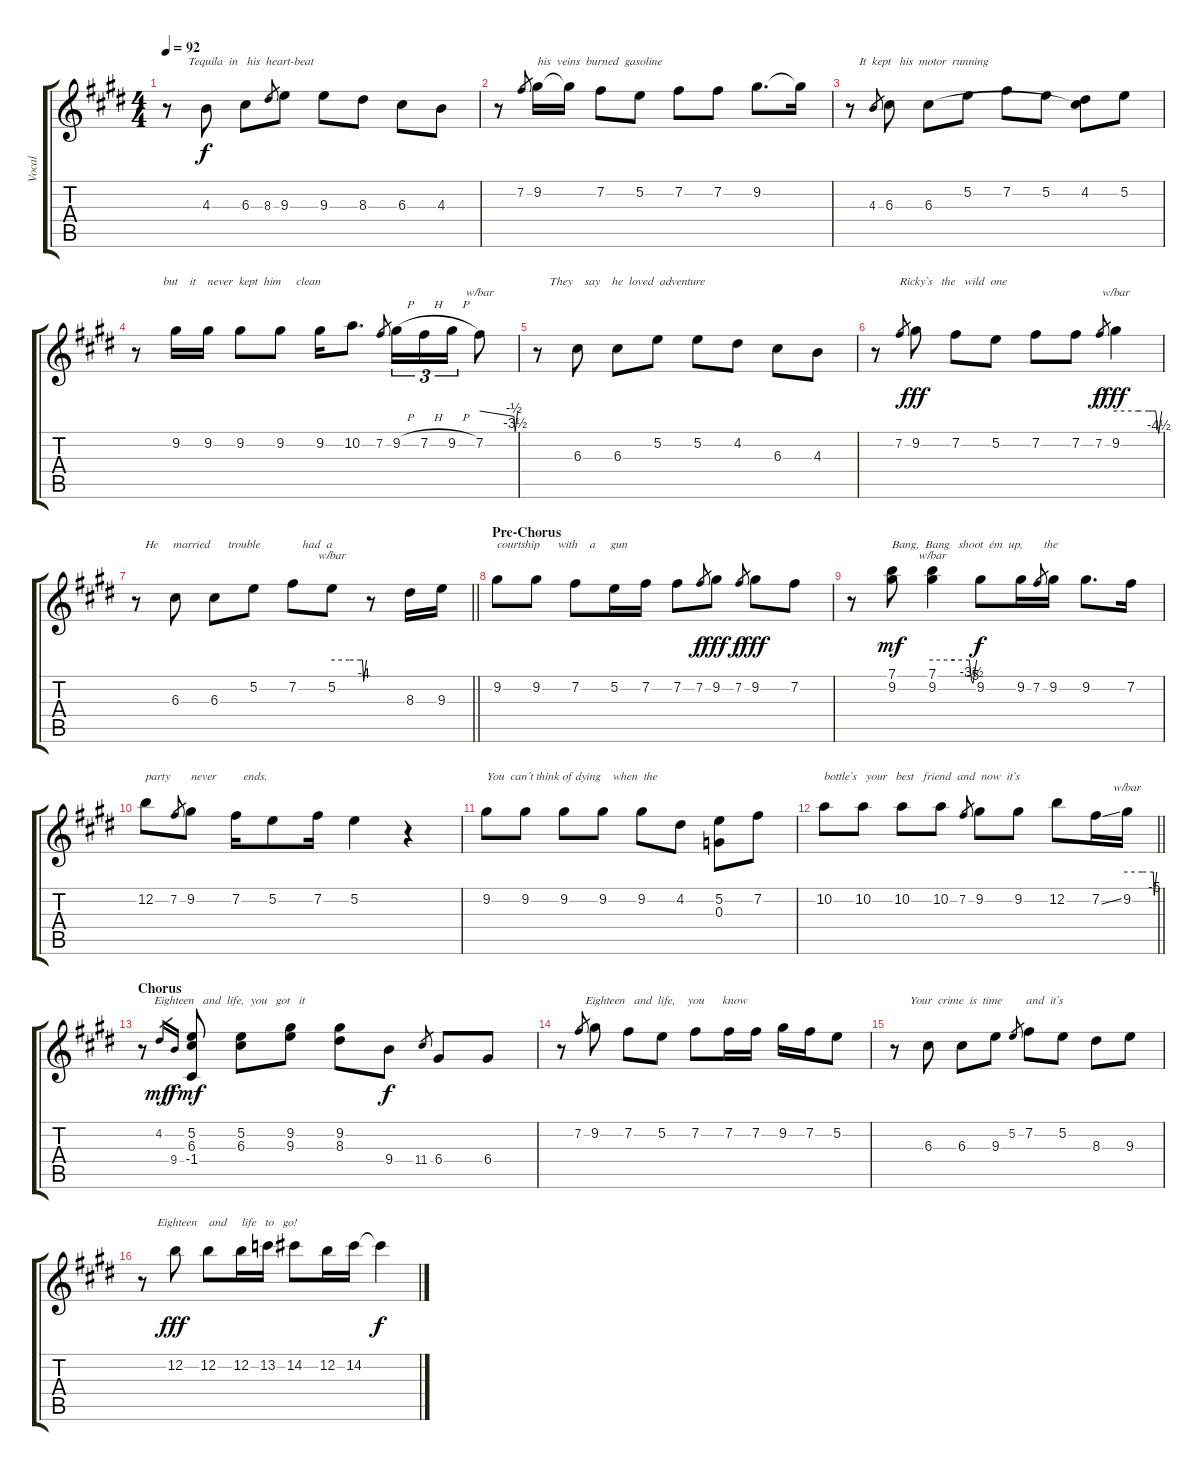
\track ("Vocal" "Vocal") {instrument overdrivenguitar}
\staff {score tabs}
\tuning (E4 B3 G3 D3 A2 E2) {hide}
\ts (4 4)
\tempo 92
\clef g2
\ks e
r.8{txt "       Tequila  in   his  heart-beat" dy f} 4.3.8 6.3.8 8.3.8{gr} 9.3.8 9.3.8 8.3.8 6.3.8 4.3.8 |
r.8 7.2.8{gr} 9.2.16{txt "his  veins  burned  gasoline"} 9.2{t}.16 7.2.8 5.2.8 7.2.8 7.2.8 9.2.8{d} 9.2{t}.16 |
r.8{txt "   It  kept   his  motor  running"} 4.3.8{gr} 6.3.8 6.3.8 5.2.8 7.2.8 5.2.8 (4.2 6.3{t}).8 5.2.8 |
r.8{txt "         but    it    never  kept  him     clean"} 9.2.16 9.2.16 9.2.8 9.2.8 9.2.16 10.2.8{d} 7.2.8{gr} 9.2{h}.16{tu (3 2)} 7.2{h}.16{tu (3 2)} 9.2{h}.16{tu (3 2)} 7.2.8{tbe (custom default 0 0 54 -2 56 -14 60 0)} |
r.8{txt "    They    say    he  loved  adventure"} 6.3.8 6.3.8 5.2.8 5.2.8 4.2.8 6.3.8 4.3.8 |
r.8{txt "        Ricky`s   the   wild  one"} 7.2.8{gr} 9.2.8{dy fff} 7.2.8 5.2.8 7.2.8 7.2.8 7.2.8{gr dy f} 9.2.4{tbe (custom default 0 0 30 0 43 0 46 0 48 0 52 0 56 -18 60 0) dy fff} |
\barLineRight lightlight
r.8{txt "   He     married      trouble              had  a"} 6.3.8 6.3.8 5.2.8 7.2.8 5.2.8{tbe (custom default 0 0 30 0 50 0 53 0 55 -16 60 0)} r.8 8.3.16 9.3.16 |
\section ("" "Pre-Chorus")
9.2.8{txt "courtship      with    a     gun"} 9.2.8 7.2.8 5.2.16 7.2.16 7.2.8 7.2.8{gr dy f} 9.2.8{dy fff} 7.2.8{gr dy f} 9.2.8{dy fff} 7.2.8 |
r.8 (7.1 9.2).8{txt "Bang,  Bang   shoot  ém  up,       the" dy mf} (7.1 9.2).4{tbe (custom default 0 0 30 0 50 0 53 -14 55 -20 60 0)} 9.2.8{dy f} 9.2.16 7.2.8{gr} 9.2.16 9.2.8{d} 7.2.16 |
12.2.8{txt "party       never         ends."} 7.2.8{gr} 9.2.8 7.2.16 5.2.8 7.2.16 5.2.4 r.4 |
9.2.8{txt "You  can´t think of dying    when  the  "} 9.2.8 9.2.8 9.2.8 9.2.8 4.2.8 (5.2 0.3).8 7.2.8 |
\barLineRight lightlight
10.2.8{txt "bottle`s   your   best   friend  and  now  it`s"} 10.2.8 10.2.8 10.2.8 7.2.8{gr} 9.2.8 9.2.8 12.2.8 7.2{ss}.16 9.2.16{tbe (custom default 0 0 30 0 53 0 55 -20 60 0)} |
\section ("" "Chorus")
r.8{txt "    Eighteen   and  life,  you   got   it"} 4.2.16{gr dy mf} 9.4.16{gr dy f} (5.2 6.3 -1.4).8{dy mf} (5.2 6.3).8 (9.2 9.3).8 (9.2 8.3).8 9.4.8{dy f} 11.4.8{gr} 6.4.8 6.4.8 |
r.8{txt "        Eighteen   and  life,    you      know"} 7.2.8{gr} 9.2.8 7.2.8 5.2.8 7.2.8 7.2.16 7.2.16 9.2.16 7.2.16 5.2.8 |
r.8{txt "     Your  crime  is  time        and  it`s"} 6.3.8 6.3.8 9.3.8 5.2.8{gr} 7.2.8 5.2.8 8.3.8 9.3.8 |
r.8{txt "     Eighteen    and     life   to   go!"} 12.2.8{dy fff} 12.2.8 12.2.16 13.2.16 14.2.8 12.2.16 14.2.16 14.2{t}.4{dy f}
